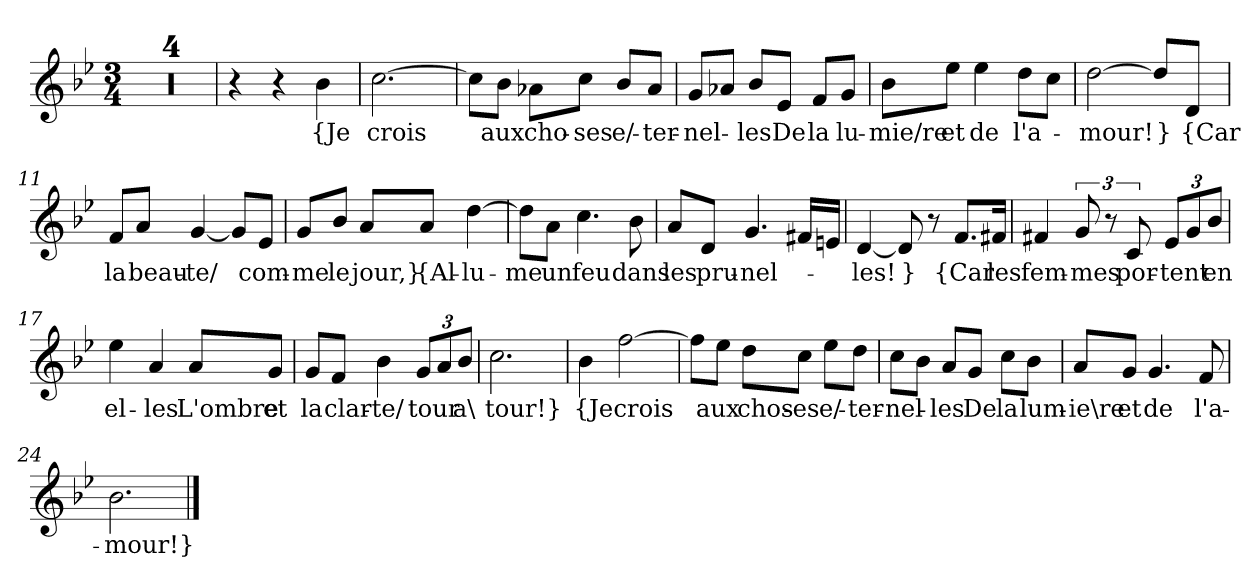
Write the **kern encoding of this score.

**kern	**text
*part1	*part1
*staff1	*staff1
*clefG2	*
*k[b-e-]	*
*M3/4	*
=	=
2.r	.
=2	=2
2.r	.
=3	=3
2.r	.
=4	=4
2.r	.
=5	=5
4r	.
4r	.
4b-	{Je
=6	=6
[2.cc	crois
=7	=7
8cc\L]	.
8b-\J	aux
8a-X\L	cho-
8cc\J	-ses
8b-/L	e/-
8a-/J	-ter-
=8	=8
8g/L	-nel-
8a-X/J	.
8b-/L	-les
8e-/J	De
8f/L	la
8g/J	lu-
=9	=9
8b-\L	-mie/re
8ee-\J	et
4ee-	de
8dd\L	l'a-
8cc\J	.
=10	=10
[2dd	-mour!
8dd/L]	}
8d/J	{Car
=11	=11
8f/L	la
8a/J	beau-
[4g	-te/
8g/L]	.
8e-/J	com-
=12	=12
8g/L	-me
8b-/J	le
8a/L	jour,}
8a/J	{Al-
[4dd	-lu-
=13	=13
8dd\L]	-me
8a\J	un
4.cc	feu
8b-	dans
=14	=14
8a/L	les
8d/J	pru-
4.g	-nel-
16f#X/LL	.
16en/JJ	.
=15	=15
[4d	-les!
8d]	}
8r	.
8.f/L	{Car
16f#X/Jk	les
=16	=16
4f#X	fem-
12g	-mes
12r	.
12c	por-
12e-/L	-tent
12g/	.
12b-/J	en
=17	=17
4ee-	el-
4a	-les
8a/L	L'ombre
8g/J	et
=18	=18
8g/L	la
8f/J	clar-
4b-	-te/
12g/L	tour
12a/	.
12b-/J	a\
=19	=19
2.cc	tour!}
=20	=20
4b-	{Je
[2ff	crois
=21	=21
8ff\L]	.
8ee-\J	aux
8dd\L	chos-
8cc\J	-es
8ee-\L	e/-
8dd\J	-ter-
=22	=22
8cc\L	-nel-
8b-\J	.
8a/L	-les
8g/J	De
8cc\L	la
8b-\J	lum-
=23	=23
8a/L	-ie\re
8g/J	et
4.g	de
8f	l'a-
=24	=24
2.b-	-mour!}
==	==
*-	*-
